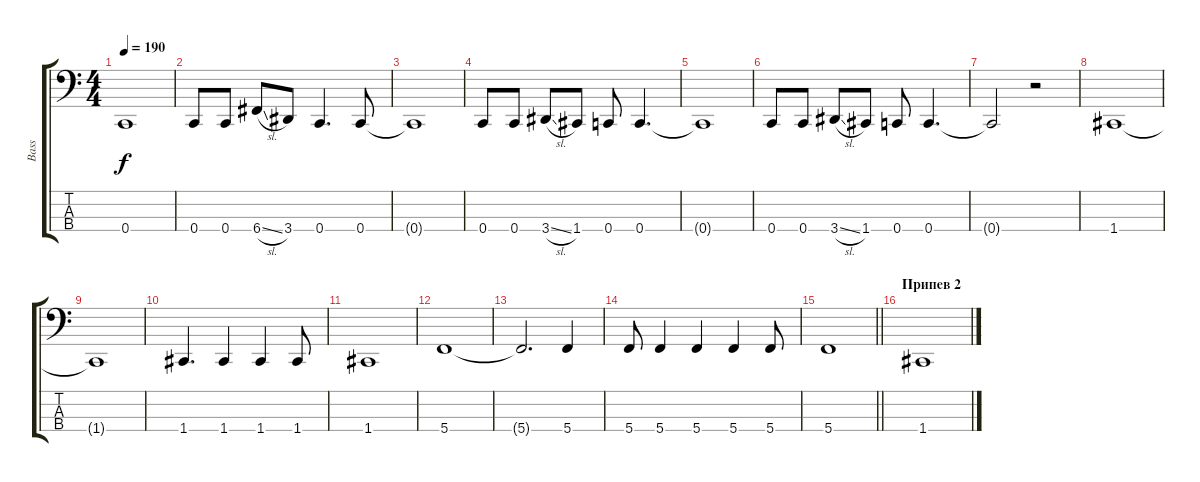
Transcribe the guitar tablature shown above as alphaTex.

\track ("Bass" "Bass") {instrument electricbassfinger}
\staff {score tabs}
\tuning (F2 C2 G1 C1) {hide}
\ts (4 4)
\tempo 190
\clef f4
\ks c
0.4{t}.1{dy f} |
0.4.8 0.4.8 6.4{sl}.8 3.4.8 0.4.4{d} 0.4.8 |
0.4{t}.1 |
0.4.8 0.4.8 3.4{sl}.8 1.4.8 0.4.8 0.4.4{d} |
0.4{t}.1 |
0.4.8 0.4.8 3.4{sl}.8 1.4.8 0.4.8 0.4.4{d} |
0.4{t}.2 r.2 |
1.4.1 |
1.4{t}.1 |
1.4.4{d} 1.4.4 1.4.4 1.4.8 |
1.4.1 |
5.4.1 |
5.4{t}.2{d} 5.4.4 |
5.4.8 5.4.4 5.4.4 5.4.4 5.4.8 |
\barLineRight lightlight
5.4.1 |
\section ("" "Припев 2")
1.4.1
